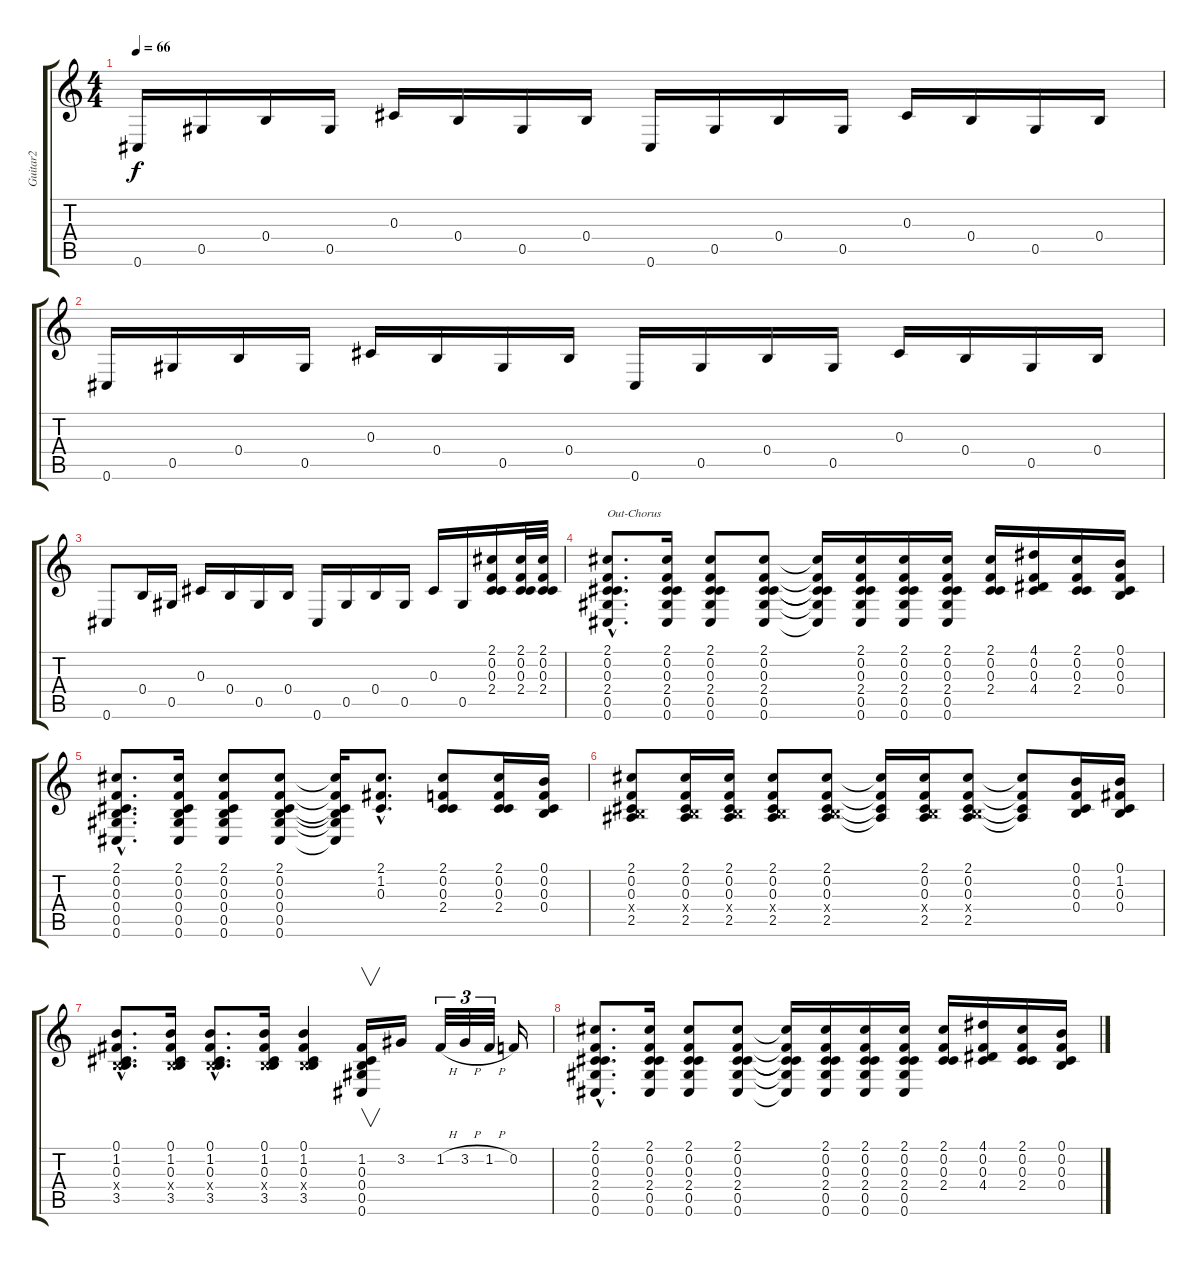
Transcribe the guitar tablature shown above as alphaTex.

\track ("Guitar2" "Guitar2") {instrument acousticguitarsteel}
\staff {score tabs}
\tuning (B3 F3 Db3 B2 Ab2 Db2) {hide}
\ts (4 4)
\tempo 66
\clef g2
\ks c
0.6.16{dy f} 0.5.16 0.4.16 0.5.16 0.3.16 0.4.16 0.5.16 0.4.16 0.6.16 0.5.16 0.4.16 0.5.16 0.3.16 0.4.16 0.5.16 0.4.16 |
0.6.16 0.5.16 0.4.16 0.5.16 0.3.16 0.4.16 0.5.16 0.4.16 0.6.16 0.5.16 0.4.16 0.5.16 0.3.16 0.4.16 0.5.16 0.4.16 |
0.6.8 0.4.16 0.5.16 0.3.16 0.4.16 0.5.16 0.4.16 0.6.16 0.5.16 0.4.16 0.5.16 0.3.16 0.5.16 (2.1 0.2 0.3 2.4).16 (2.1 0.2 0.3 2.4).32 (2.1 0.2 0.3 2.4).32 |
(2.1{hac} 0.2{hac} 0.3{hac} 2.4{hac} 0.5{hac} 0.6{hac}).8{d txt "Out-Chorus"} (2.1 0.2 0.3 2.4 0.5 0.6).16 (2.1 0.2 0.3 2.4 0.5 0.6).8 (2.1 0.2 0.3 2.4 0.5 0.6).8 (2.1{t} 0.2{t} 0.3{t} 2.4{t} 0.5{t} 0.6{t}).16 (2.1 0.2 0.3 2.4 0.5 0.6).16 (2.1 0.2 0.3 2.4 0.5 0.6).16 (2.1 0.2 0.3 2.4 0.5 0.6).16 (2.1 0.2 0.3 2.4).16 (4.1 0.2 0.3 4.4).16 (2.1 0.2 0.3 2.4).16 (0.1 0.2 0.3 0.4).16 |
(2.1{hac} 0.2{hac} 0.3{hac} 0.4{hac} 0.5{hac} 0.6{hac}).8{d} (2.1 0.2 0.3 0.4 0.5 0.6).16 (2.1 0.2 0.3 0.4 0.5 0.6).8 (2.1 0.2 0.3 0.4 0.5 0.6).8 (2.1{t} 0.2{t} 0.3{t} 0.4{t} 0.5{t} 0.6{t}).16 (2.1{hac} 1.2{hac} 0.3{hac}).8{d} (2.1 0.2 0.3 2.4).8 (2.1 0.2 0.3 2.4).16 (0.1 0.2 0.3 0.4).16 |
(2.1 0.2 0.3 0.4{x} 2.5).8 (2.1 0.2 0.3 0.4{x} 2.5).16 (2.1 0.2 0.3 0.4{x} 2.5).16 (2.1 0.2 0.3 0.4{x} 2.5).8 (2.1 0.2 0.3 0.4{x} 2.5).8 (2.1{t} 0.2{t} 0.3{t} 2.5{t}).16 (2.1 0.2 0.3 0.4{x} 2.5).16 (2.1 0.2 0.3 0.4{x} 2.5).8 (2.1{t} 0.2{t} 0.3{t} 2.5{t}).8 (0.1 0.2 0.3 0.4).16 (0.1 1.2 0.3 0.4).16 |
(0.1{hac} 1.2{hac} 0.3{hac} 0.4{hac x} 3.5{hac}).8{d} (0.1 1.2 0.3 0.4{x} 3.5).16 (0.1{hac} 1.2{hac} 0.3{hac} 0.4{hac x} 3.5{hac}).8{d} (0.1 1.2 0.3 0.4{x} 3.5).16 (0.1 1.2 0.3 0.4{x} 3.5).4 (1.2 0.3 0.4 0.5 0.6).16{v} 3.2.16 1.2{h}.32{tu (3 2)} 3.2{h}.32{tu (3 2)} 1.2{h}.32{tu (3 2)} 0.2.16 |
(2.1{hac} 0.2{hac} 0.3{hac} 2.4{hac} 0.5{hac} 0.6{hac}).8{d} (2.1 0.2 0.3 2.4 0.5 0.6).16 (2.1 0.2 0.3 2.4 0.5 0.6).8 (2.1 0.2 0.3 2.4 0.5 0.6).8 (2.1{t} 0.2{t} 0.3{t} 2.4{t} 0.5{t} 0.6{t}).16 (2.1 0.2 0.3 2.4 0.5 0.6).16 (2.1 0.2 0.3 2.4 0.5 0.6).16 (2.1 0.2 0.3 2.4 0.5 0.6).16 (2.1 0.2 0.3 2.4).16 (4.1 0.2 0.3 4.4).16 (2.1 0.2 0.3 2.4).16 (0.1 0.2 0.3 0.4).16
